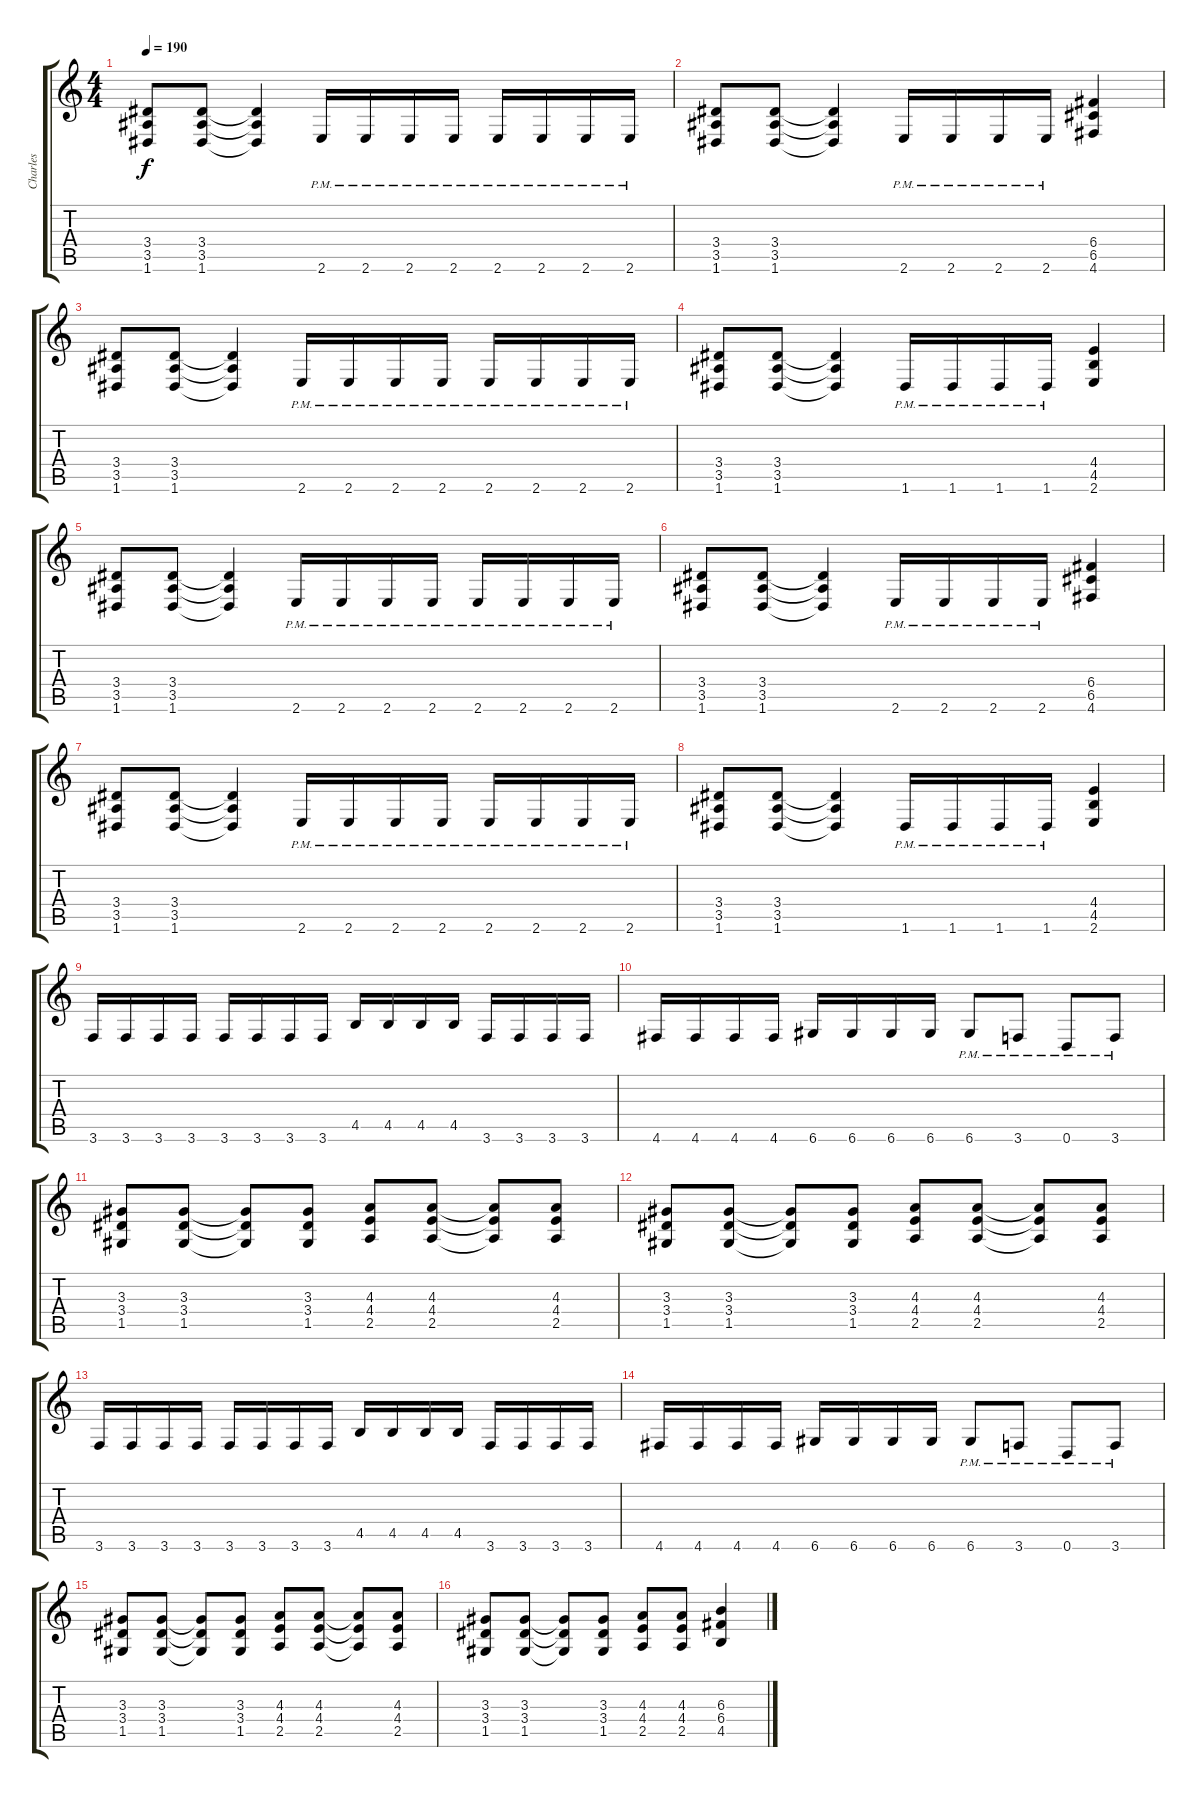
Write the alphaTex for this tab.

\track ("Charles" "Charles") {instrument distortionguitar}
\staff {score tabs}
\tuning (D4 A3 F3 C3 G2 D2) {hide}
\ts (4 4)
\tempo 190
\clef g2
\ks c
(3.4 3.5 1.6).8{dy f} (3.4 3.5 1.6).8 (3.4{t} 3.5{t} 1.6{t}).4 2.6{pm}.16 2.6{pm}.16 2.6{pm}.16 2.6{pm}.16 2.6{pm}.16 2.6{pm}.16 2.6{pm}.16 2.6{pm}.16 |
(3.4 3.5 1.6).8 (3.4 3.5 1.6).8 (3.4{t} 3.5{t} 1.6{t}).4 2.6{pm}.16 2.6{pm}.16 2.6{pm}.16 2.6{pm}.16 (6.4 6.5 4.6).4 |
(3.4 3.5 1.6).8 (3.4 3.5 1.6).8 (3.4{t} 3.5{t} 1.6{t}).4 2.6{pm}.16 2.6{pm}.16 2.6{pm}.16 2.6{pm}.16 2.6{pm}.16 2.6{pm}.16 2.6{pm}.16 2.6{pm}.16 |
(3.4 3.5 1.6).8 (3.4 3.5 1.6).8 (3.4{t} 3.5{t} 1.6{t}).4 1.6{pm}.16 1.6{pm}.16 1.6{pm}.16 1.6{pm}.16 (4.4 4.5 2.6).4 |
(3.4 3.5 1.6).8 (3.4 3.5 1.6).8 (3.4{t} 3.5{t} 1.6{t}).4 2.6{pm}.16 2.6{pm}.16 2.6{pm}.16 2.6{pm}.16 2.6{pm}.16 2.6{pm}.16 2.6{pm}.16 2.6{pm}.16 |
(3.4 3.5 1.6).8 (3.4 3.5 1.6).8 (3.4{t} 3.5{t} 1.6{t}).4 2.6{pm}.16 2.6{pm}.16 2.6{pm}.16 2.6{pm}.16 (6.4 6.5 4.6).4 |
(3.4 3.5 1.6).8 (3.4 3.5 1.6).8 (3.4{t} 3.5{t} 1.6{t}).4 2.6{pm}.16 2.6{pm}.16 2.6{pm}.16 2.6{pm}.16 2.6{pm}.16 2.6{pm}.16 2.6{pm}.16 2.6{pm}.16 |
(3.4 3.5 1.6).8 (3.4 3.5 1.6).8 (3.4{t} 3.5{t} 1.6{t}).4 1.6{pm}.16 1.6{pm}.16 1.6{pm}.16 1.6{pm}.16 (4.4 4.5 2.6).4 |
3.6.16 3.6.16 3.6.16 3.6.16 3.6.16 3.6.16 3.6.16 3.6.16 4.5.16 4.5.16 4.5.16 4.5.16 3.6.16 3.6.16 3.6.16 3.6.16 |
4.6.16 4.6.16 4.6.16 4.6.16 6.6.16 6.6.16 6.6.16 6.6.16 6.6{pm}.8 3.6{pm}.8 0.6{pm}.8 3.6{pm}.8 |
(3.3 3.4 1.5).8 (3.3 3.4 1.5).8 (3.3{t} 3.4{t} 1.5{t}).8 (3.3 3.4 1.5).8 (4.3 4.4 2.5).8 (4.3 4.4 2.5).8 (4.3{t} 4.4{t} 2.5{t}).8 (4.3 4.4 2.5).8 |
(3.3 3.4 1.5).8 (3.3 3.4 1.5).8 (3.3{t} 3.4{t} 1.5{t}).8 (3.3 3.4 1.5).8 (4.3 4.4 2.5).8 (4.3 4.4 2.5).8 (4.3{t} 4.4{t} 2.5{t}).8 (4.3 4.4 2.5).8 |
3.6.16 3.6.16 3.6.16 3.6.16 3.6.16 3.6.16 3.6.16 3.6.16 4.5.16 4.5.16 4.5.16 4.5.16 3.6.16 3.6.16 3.6.16 3.6.16 |
4.6.16 4.6.16 4.6.16 4.6.16 6.6.16 6.6.16 6.6.16 6.6.16 6.6{pm}.8 3.6{pm}.8 0.6{pm}.8 3.6{pm}.8 |
(3.3 3.4 1.5).8 (3.3 3.4 1.5).8 (3.3{t} 3.4{t} 1.5{t}).8 (3.3 3.4 1.5).8 (4.3 4.4 2.5).8 (4.3 4.4 2.5).8 (4.3{t} 4.4{t} 2.5{t}).8 (4.3 4.4 2.5).8 |
(3.3 3.4 1.5).8 (3.3 3.4 1.5).8 (3.3{t} 3.4{t} 1.5{t}).8 (3.3 3.4 1.5).8 (4.3 4.4 2.5).8 (4.3 4.4 2.5).8 (6.3 6.4 4.5).4
